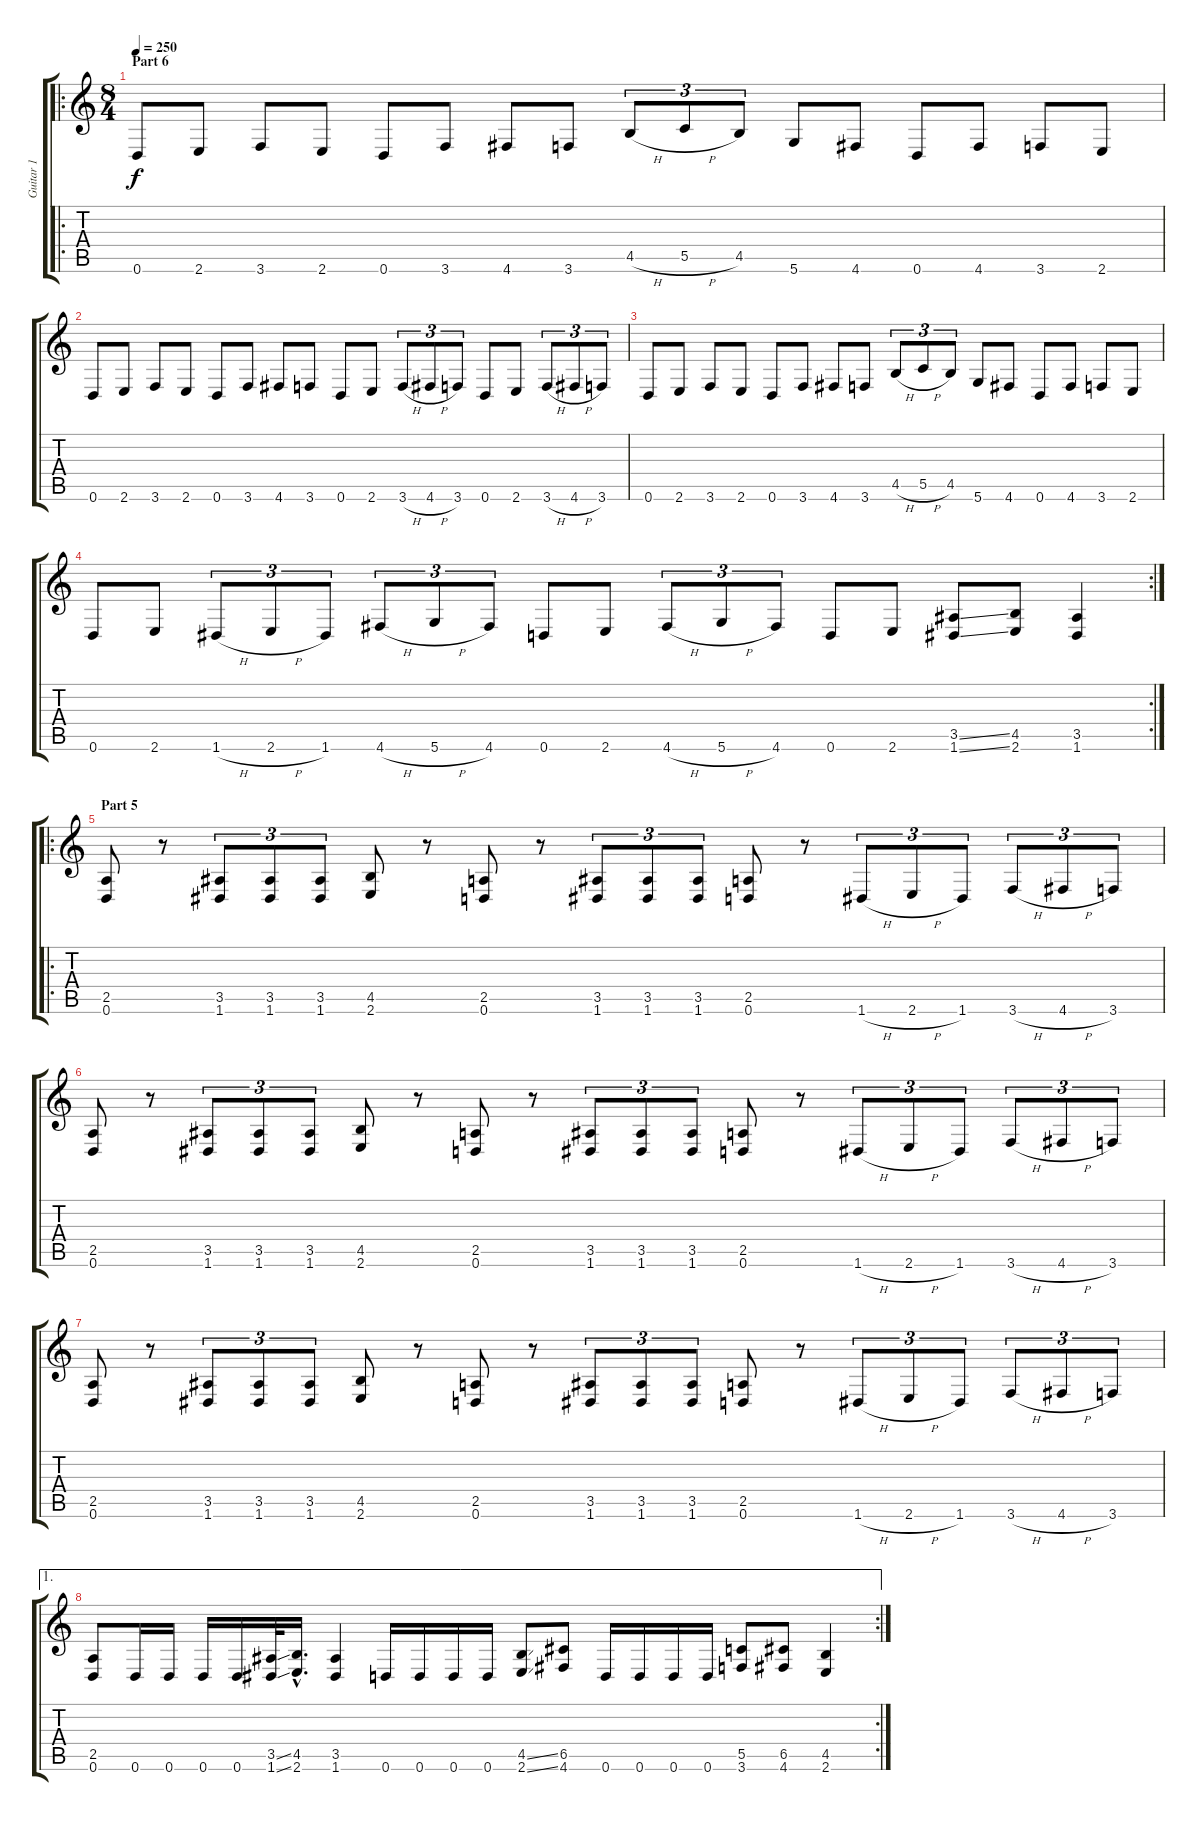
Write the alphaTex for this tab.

\track ("Guitar 1" "Guitar 1") {instrument distortionguitar}
\staff {score tabs}
\tuning (D4 A3 F3 C3 G2 D2) {hide}
\ro
\ts (8 4)
\section ("" "Part 6")
\tempo 250
\clef g2
\ks c
0.6.8{dy f} 2.6.8 3.6.8 2.6.8 0.6.8 3.6.8 4.6.8 3.6.8 4.5{h}.8{tu (3 2)} 5.5{h}.8{tu (3 2)} 4.5.8{tu (3 2)} 5.6.8 4.6.8 0.6.8 4.6.8 3.6.8 2.6.8 |
0.6.8 2.6.8 3.6.8 2.6.8 0.6.8 3.6.8 4.6.8 3.6.8 0.6.8 2.6.8 3.6{h}.8{tu (3 2)} 4.6{h}.8{tu (3 2)} 3.6.8{tu (3 2)} 0.6.8 2.6.8 3.6{h}.8{tu (3 2)} 4.6{h}.8{tu (3 2)} 3.6.8{tu (3 2)} |
0.6.8 2.6.8 3.6.8 2.6.8 0.6.8 3.6.8 4.6.8 3.6.8 4.5{h}.8{tu (3 2)} 5.5{h}.8{tu (3 2)} 4.5.8{tu (3 2)} 5.6.8 4.6.8 0.6.8 4.6.8 3.6.8 2.6.8 |
\rc 2
0.6.8 2.6.8 1.6{h}.8{tu (3 2)} 2.6{h}.8{tu (3 2)} 1.6.8{tu (3 2)} 4.6{h}.8{tu (3 2)} 5.6{h}.8{tu (3 2)} 4.6.8{tu (3 2)} 0.6.8 2.6.8 4.6{h}.8{tu (3 2)} 5.6{h}.8{tu (3 2)} 4.6.8{tu (3 2)} 0.6.8 2.6.8 (3.5{ss} 1.6{ss}).8 (4.5 2.6).8 (3.5 1.6).4 |
\ro
\section ("" "Part 5")
(2.5 0.6).8 r.8 (3.5 1.6).8{tu (3 2)} (3.5 1.6).8{tu (3 2)} (3.5 1.6).8{tu (3 2)} (4.5 2.6).8 r.8 (2.5 0.6).8 r.8 (3.5 1.6).8{tu (3 2)} (3.5 1.6).8{tu (3 2)} (3.5 1.6).8{tu (3 2)} (2.5 0.6).8 r.8 1.6{h}.8{tu (3 2)} 2.6{h}.8{tu (3 2)} 1.6.8{tu (3 2)} 3.6{h}.8{tu (3 2)} 4.6{h}.8{tu (3 2)} 3.6.8{tu (3 2)} |
\section ("" "")
(2.5 0.6).8 r.8 (3.5 1.6).8{tu (3 2)} (3.5 1.6).8{tu (3 2)} (3.5 1.6).8{tu (3 2)} (4.5 2.6).8 r.8 (2.5 0.6).8 r.8 (3.5 1.6).8{tu (3 2)} (3.5 1.6).8{tu (3 2)} (3.5 1.6).8{tu (3 2)} (2.5 0.6).8 r.8 1.6{h}.8{tu (3 2)} 2.6{h}.8{tu (3 2)} 1.6.8{tu (3 2)} 3.6{h}.8{tu (3 2)} 4.6{h}.8{tu (3 2)} 3.6.8{tu (3 2)} |
(2.5 0.6).8 r.8 (3.5 1.6).8{tu (3 2)} (3.5 1.6).8{tu (3 2)} (3.5 1.6).8{tu (3 2)} (4.5 2.6).8 r.8 (2.5 0.6).8 r.8 (3.5 1.6).8{tu (3 2)} (3.5 1.6).8{tu (3 2)} (3.5 1.6).8{tu (3 2)} (2.5 0.6).8 r.8 1.6{h}.8{tu (3 2)} 2.6{h}.8{tu (3 2)} 1.6.8{tu (3 2)} 3.6{h}.8{tu (3 2)} 4.6{h}.8{tu (3 2)} 3.6.8{tu (3 2)} |
\ae 1
\rc 2
(2.5 0.6).8 0.6.16 0.6.16 0.6.16 0.6.16 (3.5{ss} 1.6{ss}).32 (4.5{hac} 2.6{hac}).16{d} (3.5 1.6).4 0.6.16 0.6.16 0.6.16 0.6.16 (4.5{ss} 2.6{ss}).8 (6.5 4.6).8 0.6.16 0.6.16 0.6.16 0.6.16 (5.5 3.6).8 (6.5 4.6).8 (4.5 2.6).4
